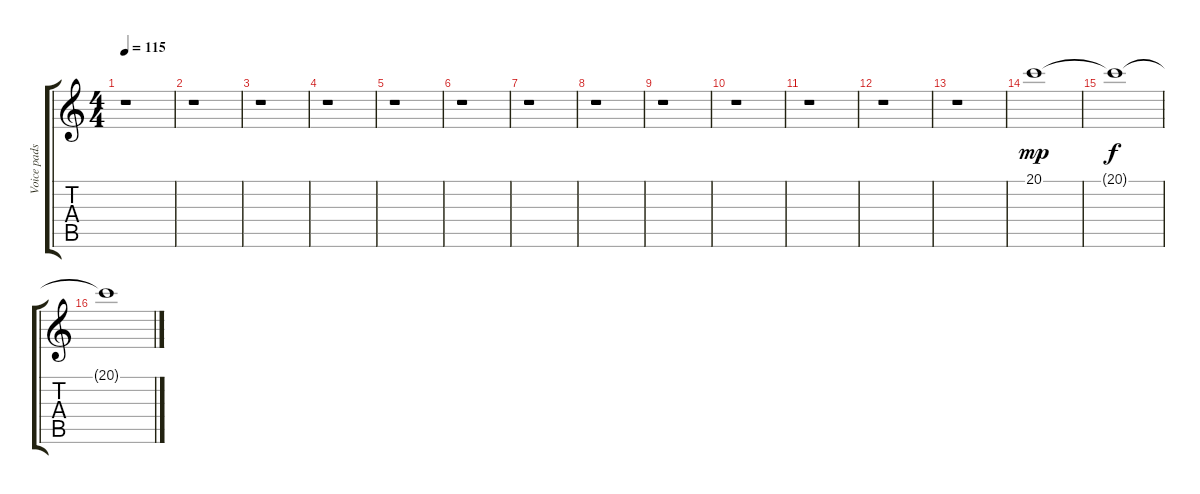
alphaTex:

\track ("Voice pads" "Voice pads") {instrument synthvoice}
\staff {score tabs}
\tuning (E4 B3 G3 D3 A2 E2) {hide}
\ts (4 4)
\tempo 115
\clef g2
\ks c
r.1{dy mp instrument synthvoice} |
r.1 |
r.1 |
r.1 |
r.1 |
r.1 |
r.1 |
r.1 |
r.1 |
r.1 |
r.1 |
r.1 |
r.1 |
20.1.1{instrument choiraahs} |
20.1{t}.1{dy f} |
20.1{t}.1
